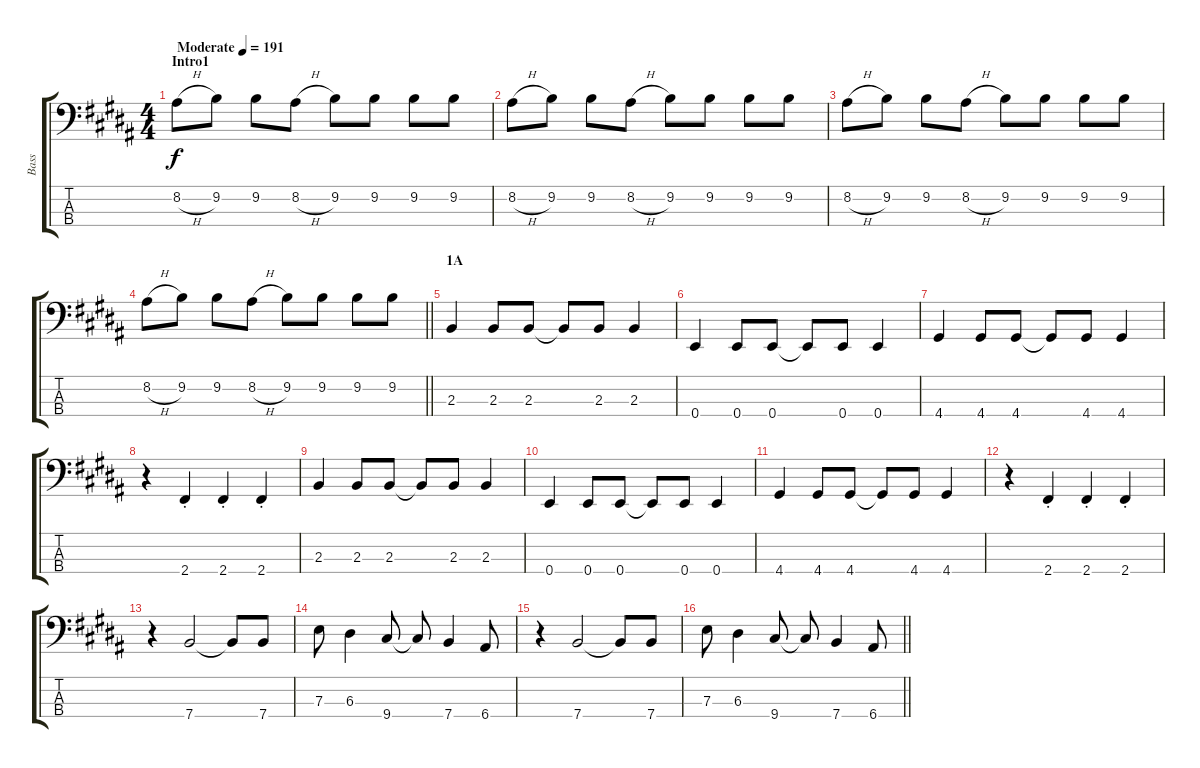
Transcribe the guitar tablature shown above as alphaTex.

\track ("Bass" "Bass") {instrument electricbasspick}
\staff {score tabs}
\tuning (G2 D2 A1 E1) {hide}
\ts (4 4)
\section ("" "Intro1")
\tempo (191 "Moderate")
\clef f4
\ks b
8.2{h}.8{dy f instrument electricbasspick} 9.2.8 9.2.8 8.2{h}.8 9.2.8 9.2.8 9.2.8 9.2.8 |
8.2{h}.8 9.2.8 9.2.8 8.2{h}.8 9.2.8 9.2.8 9.2.8 9.2.8 |
8.2{h}.8 9.2.8 9.2.8 8.2{h}.8 9.2.8 9.2.8 9.2.8 9.2.8 |
\barLineRight lightlight
8.2{h}.8 9.2.8 9.2.8 8.2{h}.8 9.2.8 9.2.8 9.2.8 9.2.8 |
\section ("" "1A")
2.3.4 2.3.8 2.3.8 2.3{t}.8 2.3.8 2.3.4 |
0.4.4 0.4.8 0.4.8 0.4{t}.8 0.4.8 0.4.4 |
4.4.4 4.4.8 4.4.8 4.4{t}.8 4.4.8 4.4.4 |
r.4 2.4{st}.4 2.4{st}.4 2.4{st}.4 |
2.3.4 2.3.8 2.3.8 2.3{t}.8 2.3.8 2.3.4 |
0.4.4 0.4.8 0.4.8 0.4{t}.8 0.4.8 0.4.4 |
4.4.4 4.4.8 4.4.8 4.4{t}.8 4.4.8 4.4.4 |
r.4 2.4{st}.4 2.4{st}.4 2.4{st}.4 |
r.4 7.4.2 7.4{t}.8 7.4.8 |
7.3.8 6.3.4 9.4.8 9.4{t}.8 7.4.4 6.4.8 |
r.4 7.4.2 7.4{t}.8 7.4.8 |
\barLineRight lightlight
7.3.8 6.3.4 9.4.8 9.4{t}.8 7.4.4 6.4.8
